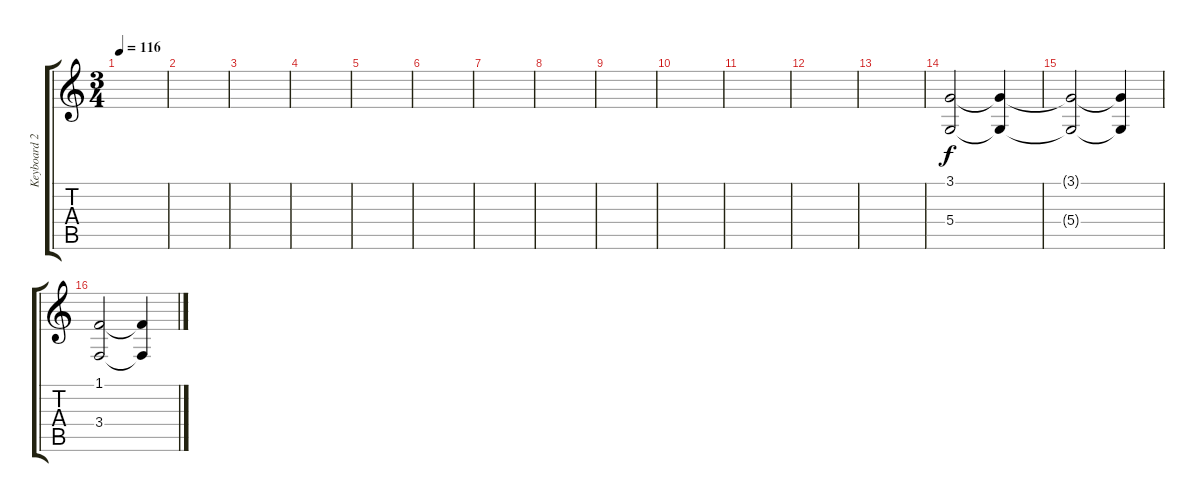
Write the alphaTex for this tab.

\track ("Keyboard 2" "Keyboard 2") {instrument tremolostrings}
\staff {score tabs}
\tuning (E4 B3 G3 D3 A2 E2) {hide}
\ts (3 4)
\tempo 116
\clef g2
\ks c
|
|
|
|
|
|
|
|
|
|
|
|
|
(3.1 5.4).2{volume 8} (3.1{t} 5.4{t}).4 |
(3.1{t} 5.4{t}).2 (3.1{t} 5.4{t}).4 |
(1.1 3.4).2 (1.1{t} 3.4{t}).4
